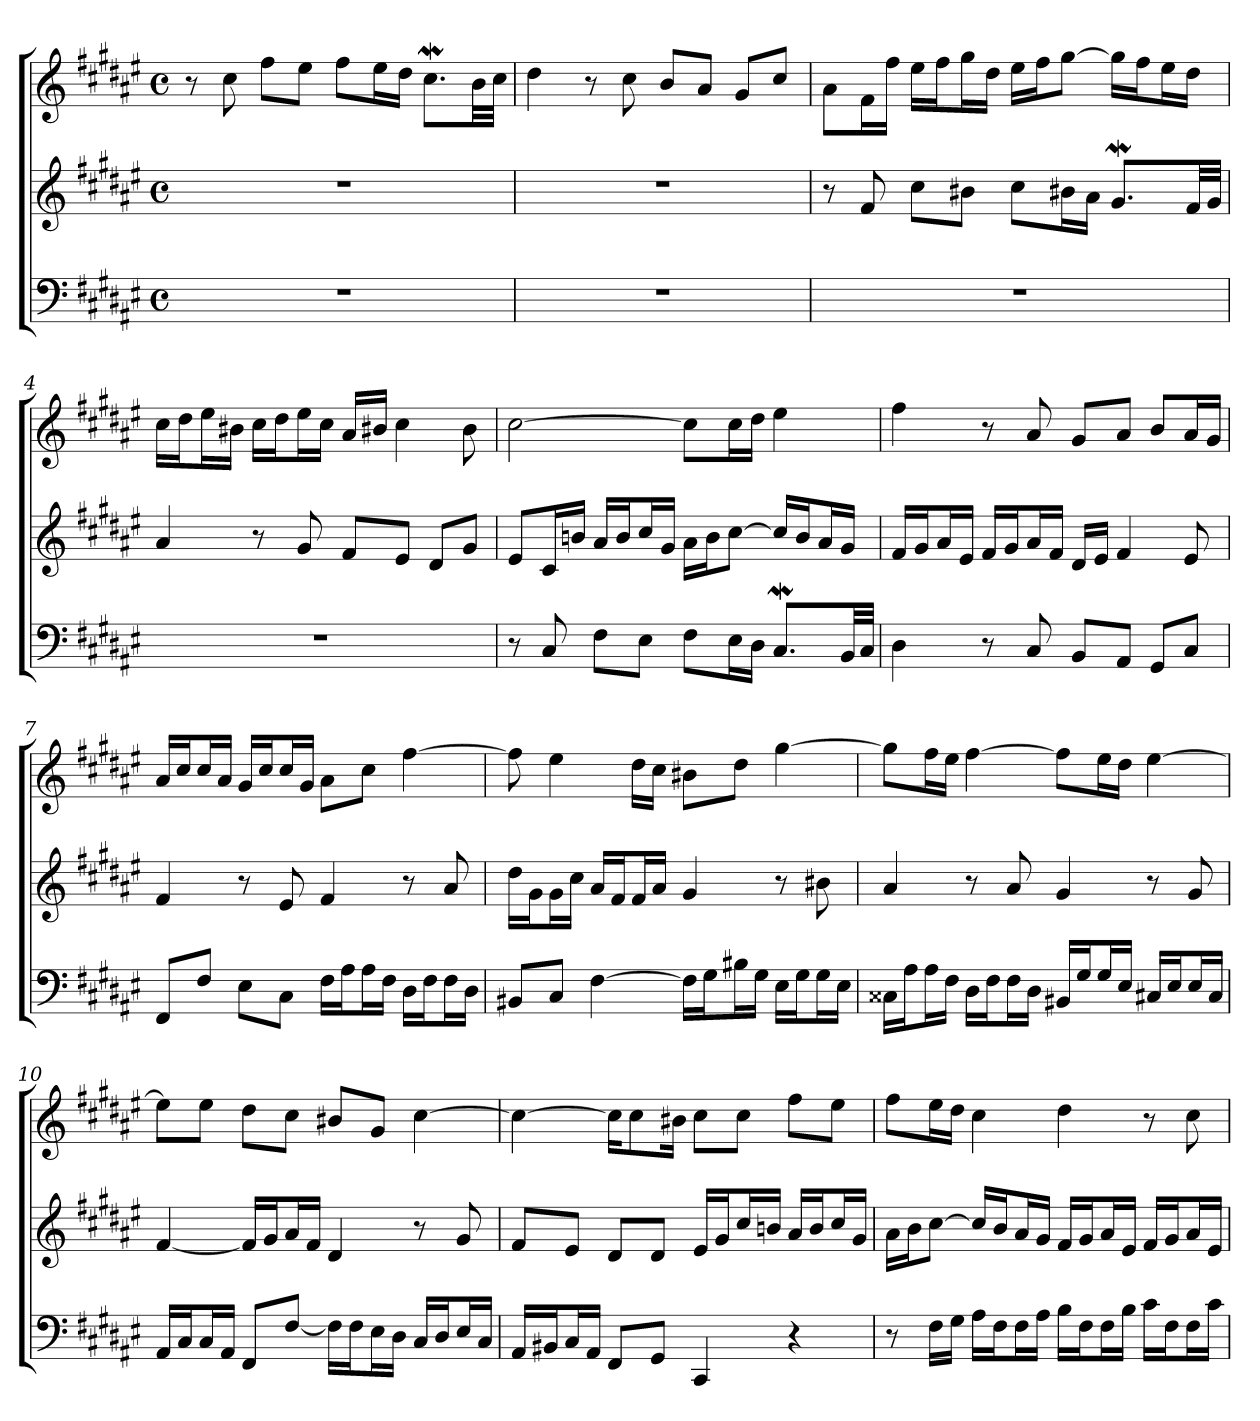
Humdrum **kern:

**kern	**kern	**kern
*part3	*part2	*part1
*staff3	*staff2	*staff1
*clefF4	*clefG2	*clefG2
*k[f#c#g#d#a#e#]	*k[f#c#g#d#a#e#]	*k[f#c#g#d#a#e#]
*F#:	*F#:	*F#:
*M4/4	*M4/4	*M4/4
*met(c)	*met(c)	*met(c)
*MM64	*MM64	*MM64
=1	=1	=1
1r	1r	8r
.	.	8cc#
.	.	8ff#\L
.	.	8ee#\J
.	.	8ff#\L
.	.	16ee#\L
.	.	16dd#\JJ
.	.	8.cc#W\L
.	.	32b\LL
.	.	32cc#\JJJ
=2	=2	=2
1r	1r	4dd#
.	.	8r
.	.	8cc#
.	.	8b/L
.	.	8a#/J
.	.	8g#/L
.	.	8cc#/J
=3	=3	=3
1r	8r	8a#\L
.	8f#	16f#\L
.	.	16ff#\JJ
.	8cc#\L	16ee#\LL
.	.	16ff#\J
.	8b#X\J	16gg#\L
.	.	16dd#\JJ
.	8cc#\L	16ee#\LL
.	.	16ff#\J
.	16b#X\L	[8gg#\J
.	16a#\JJ	.
.	8.g#W/L	16gg#\LL]
.	.	16ff#\J
.	.	16ee#\L
.	32f#/LL	16dd#\JJ
.	32g#/JJJ	.
=4	=4	=4
1r	4a#	16cc#\LL
.	.	16dd#\J
.	.	16ee#\L
.	.	16b#X\JJ
.	8r	16cc#\LL
.	.	16dd#\J
.	8g#	16ee#\L
.	.	16cc#\JJ
.	8f#/L	16a#/LL
.	.	16b#X/JJ
.	8e#/J	4cc#
.	8d#/L	.
.	8g#/J	8b#
=5	=5	=5
8r	8e#/L	[2cc#
8C#	16c#/L	.
.	16bn/JJ	.
8F#\L	16a#/LL	.
.	16b/J	.
8E#\J	16cc#/L	.
.	16g#/JJ	.
8F#\L	16a#\LL	8cc#\L]
.	16b\J	.
16E#\L	[8cc#\J	16cc#\L
16D#\JJ	.	16dd#\JJ
8.C#W/L	16cc#/LL]	4ee#
.	16b/J	.
.	16a#/L	.
32BB/LL	16g#/JJ	.
32C#/JJJ	.	.
=6	=6	=6
4D#	16f#/LL	4ff#
.	16g#/J	.
.	16a#/L	.
.	16e#/JJ	.
8r	16f#/LL	8r
.	16g#/J	.
8C#	16a#/L	8a#
.	16f#/JJ	.
8BB/L	16d#/LL	8g#/L
.	16e#/JJ	.
8AA#/J	4f#	8a#/J
8GG#/L	.	8b/L
8C#/J	8e#	16a#/L
.	.	16g#/JJ
=7	=7	=7
8FF#/L	4f#	16a#/LL
.	.	16cc#/J
8F#/J	.	16cc#/L
.	.	16a#/JJ
8E#\L	8r	16g#/LL
.	.	16cc#/J
8C#\J	8e#	16cc#/L
.	.	16g#/JJ
16F#\LL	4f#	8a#\L
16A#\J	.	.
16A#\L	.	8cc#\J
16F#\JJ	.	.
16D#\LL	8r	[4ff#
16F#\J	.	.
16F#\L	8a#	.
16D#\JJ	.	.
=8	=8	=8
8BB#X/L	16dd#\LL	8ff#]
.	16g#\J	.
8C#/J	16g#\L	4ee#
.	16cc#\JJ	.
[4F#	16a#/LL	.
.	16f#/J	.
.	16f#/L	16dd#\LL
.	16a#/JJ	16cc#\JJ
16F#\LL]	4g#	8b#X\L
16G#\J	.	.
16B#X\L	.	8dd#\J
16G#\JJ	.	.
16E#\LL	8r	[4gg#
16G#\J	.	.
16G#\L	8b#X	.
16E#\JJ	.	.
=9	=9	=9
16C##X\LL	4a#	8gg#\L]
16A#\J	.	.
16A#\L	.	16ff#\L
16F#\JJ	.	16ee#\JJ
16D#\LL	8r	[4ff#
16F#\J	.	.
16F#\L	8a#	.
16D#\JJ	.	.
16BB#X/LL	4g#	8ff#\L]
16G#/J	.	.
16G#/L	.	16ee#\L
16E#/JJ	.	16dd#\JJ
16C#X/LL	8r	[4ee#
16E#/J	.	.
16E#/L	8g#	.
16C#/JJ	.	.
=10	=10	=10
16AA#/LL	[4f#	8ee#\L]
16C#/J	.	.
16C#/L	.	8ee#\J
16AA#/JJ	.	.
8FF#/L	16f#/LL]	8dd#\L
.	16g#/J	.
[8F#/J	16a#/L	8cc#\J
.	16f#/JJ	.
16F#\LL]	4d#	8b#X/L
16F#\J	.	.
16E#\L	.	8g#/J
16D#\JJ	.	.
16C#/LL	8r	[4cc#
16D#/J	.	.
16E#/L	8g#	.
16C#/JJ	.	.
=11	=11	=11
16AA#/LL	8f#/L	4cc#_
16BB#X/J	.	.
16C#/L	8e#/J	.
16AA#/JJ	.	.
8FF#/L	8d#/L	16cc#\KL]
.	.	8cc#\
8GG#/J	8d#/J	.
.	.	16b#X\Jk
4CC#	16e#/LL	8cc#\L
.	16g#/J	.
.	16cc#/L	8cc#\J
.	16bn/JJ	.
4r	16a#/LL	8ff#\L
.	16b/J	.
.	16cc#/L	8ee#\J
.	16g#/JJ	.
=12	=12	=12
8r	16a#\LL	8ff#\L
.	16b\J	.
16F#\LL	[8cc#\J	16ee#\L
16G#\JJ	.	16dd#\JJ
16A#\LL	16cc#/LL]	4cc#
16F#\J	16b/J	.
16F#\L	16a#/L	.
16A#\JJ	16g#/JJ	.
16B\LL	16f#/LL	4dd#
16F#\J	16g#/J	.
16F#\L	16a#/L	.
16B\JJ	16e#/JJ	.
16c#\LL	16f#/LL	8r
16F#\J	16g#/J	.
16F#\L	16a#/L	8cc#
16c#\JJ	16e#/JJ	.
=	=	=
*-	*-	*-
